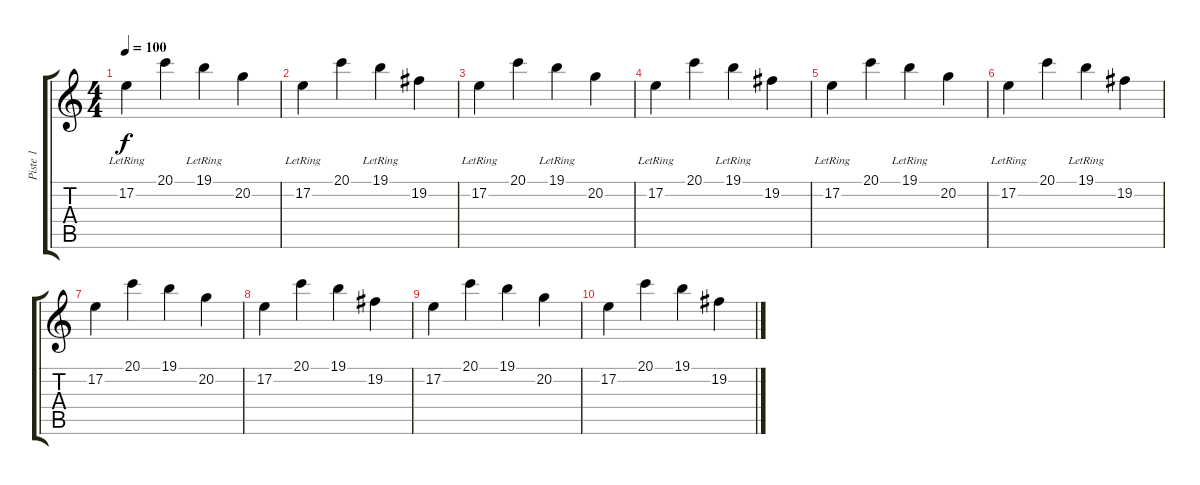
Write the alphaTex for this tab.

\track ("Piste 1" "Piste 1") {instrument synthvoice}
\staff {score tabs}
\tuning (E4 B3 G3 D3 A2 E2) {hide}
\ts (4 4)
\tempo 100
\clef g2
\ks c
17.2{lr}.4{dy f} 20.1.4 19.1{lr}.4 20.2.4 |
17.2{lr}.4 20.1.4 19.1{lr}.4 19.2.4 |
17.2{lr}.4 20.1.4 19.1{lr}.4 20.2.4 |
17.2{lr}.4 20.1.4 19.1{lr}.4 19.2.4 |
17.2{lr}.4 20.1.4 19.1{lr}.4 20.2.4 |
17.2{lr}.4 20.1.4 19.1{lr}.4 19.2.4 |
17.2.4 20.1.4 19.1.4 20.2.4 |
17.2.4 20.1.4 19.1.4 19.2.4 |
17.2.4 20.1.4 19.1.4 20.2.4 |
17.2.4 20.1.4 19.1.4 19.2.4
